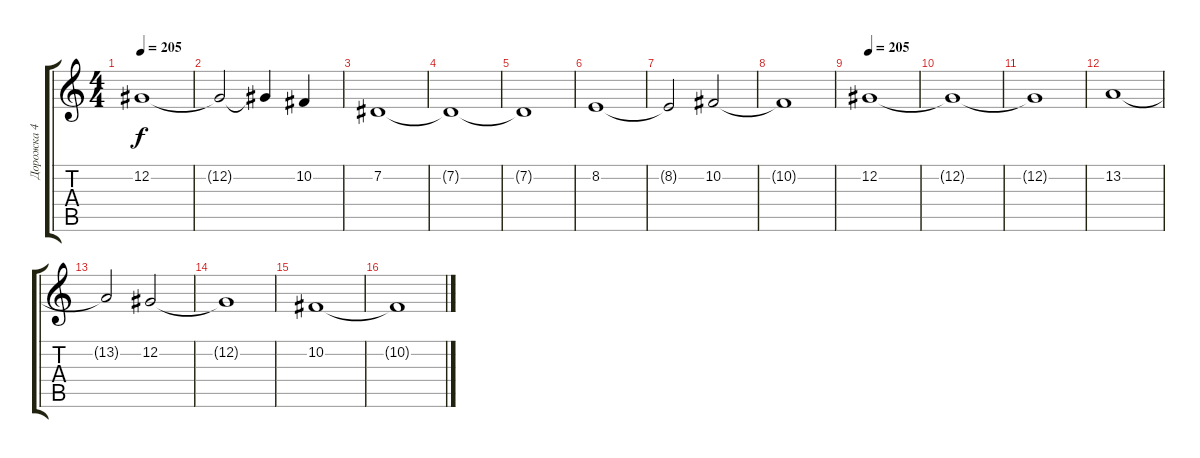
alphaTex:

\track ("Дорожка 4" "Дорожка 4") {instrument tremolostrings}
\staff {score tabs}
\tuning (Db4 Ab3 E3 B2 Gb2 Db2) {hide}
\ts (4 4)
\tempo 205
\clef g2
\ks c
12.2{t}.1{dy f} |
12.2{t}.2 12.2{t}.4 10.2.4 |
7.2.1 |
7.2{t}.1 |
7.2{t}.1 |
8.2.1 |
8.2{t}.2 10.2.2 |
10.2{t}.1 |
\tempo 205
12.2.1 |
12.2{t}.1 |
12.2{t}.1 |
13.2.1 |
13.2{t}.2 12.2.2 |
12.2{t}.1 |
10.2.1 |
10.2{t}.1
